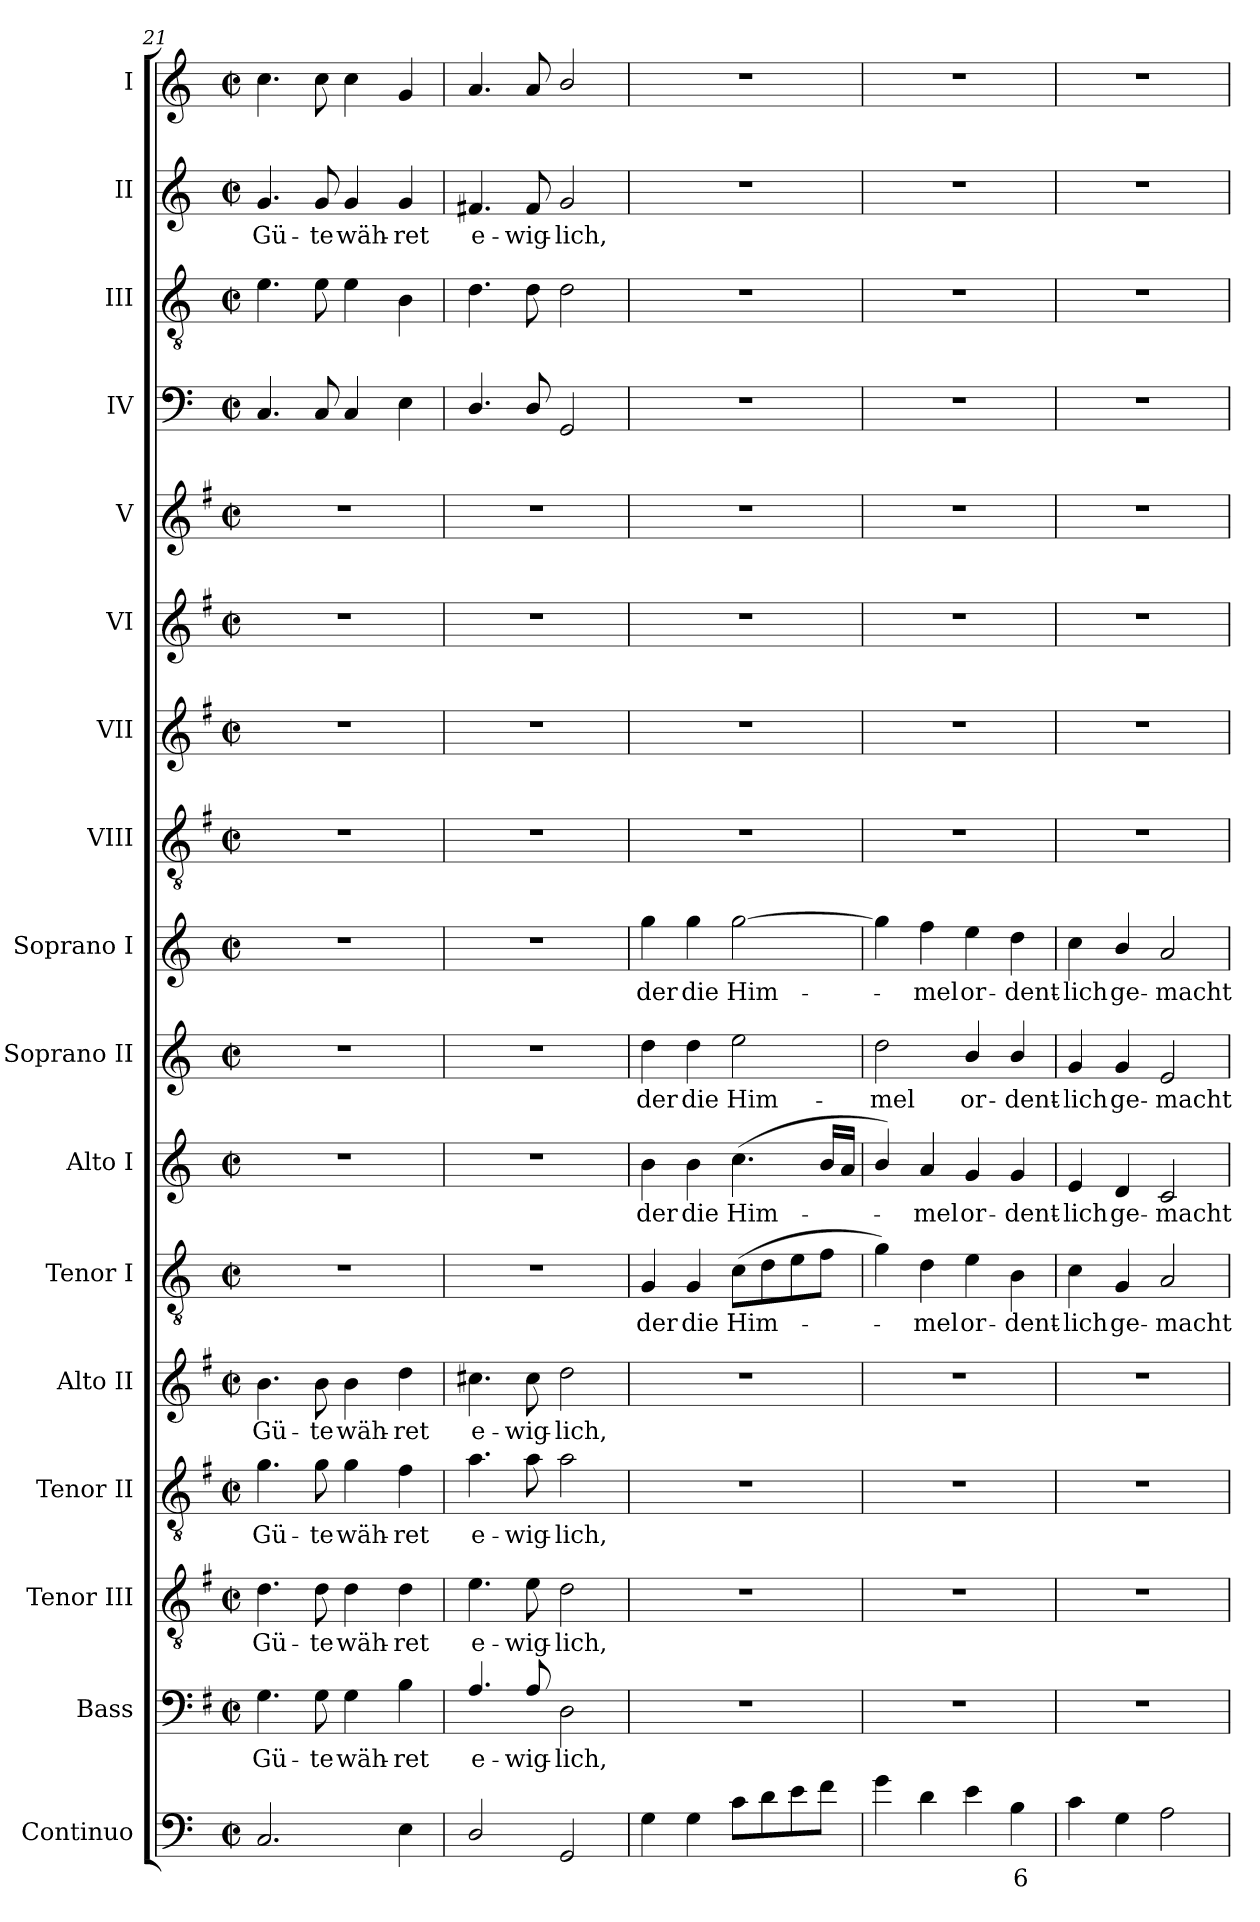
**kern	**text	**kern	**text	**kern	**text	**kern	**text	**kern	**text	**kern	**text	**kern	**text	**kern	**text	**kern	**text	**kern	**kern	**kern	**kern	**kern	**kern	**kern	**text	**kern
*part17	*part17	*part16	*part16	*part15	*part15	*part14	*part14	*part13	*part13	*part12	*part12	*part11	*part11	*part10	*part10	*part9	*part9	*part8	*part7	*part6	*part5	*part4	*part3	*part2	*part2	*part1
*staff17	*staff17	*staff16	*staff16	*staff15	*staff15	*staff14	*staff14	*staff13	*staff13	*staff12	*staff12	*staff11	*staff11	*staff10	*staff10	*staff9	*staff9	*staff8	*staff7	*staff6	*staff5	*staff4	*staff3	*staff2	*staff2	*staff1
*I"Continuo	*	*I"Bass	*	*I"Tenor III	*	*I"Tenor II	*	*I"Alto II	*	*I"Tenor I	*	*I"Alto I	*	*I"Soprano II	*	*I"Soprano I	*	*I"VIII	*I"VII	*I"VI	*I"V	*I"IV	*I"III	*I"II	*	*I"I
*	*	*I'B	*	*I'T	*	*I'T	*	*I'A	*	*I'T	*	*I'A	*	*I'S	*	*I'S	*	*I'VIII	*I'VII	*I'VI	*I'V	*I'IV	*I'III	*I'II	*	*I'I
!!LO:LB:g=z
*clefF4	*	*clefF4	*	*clefGv2	*	*clefGv2	*	*clefG2	*	*clefGv2	*	*clefG2	*	*clefG2	*	*clefG2	*	*clefGv2	*clefG2	*clefG2	*clefG2	*clefF4	*clefGv2	*clefG2	*	*clefG2
*	*	*ITrd4c7	*	*ITrd4c7	*	*ITrd4c7	*	*ITrd4c7	*	*	*	*	*	*	*	*	*	*ITrd4c7	*ITrd4c7	*ITrd4c7	*ITrd4c7	*	*	*	*	*
*k[]	*	*k[]	*	*k[]	*	*k[]	*	*k[]	*	*k[]	*	*k[]	*	*k[]	*	*k[]	*	*k[]	*k[]	*k[]	*k[]	*k[]	*k[]	*k[]	*	*k[]
*C:	*	*C:	*	*C:	*	*C:	*	*C:	*	*C:	*	*C:	*	*C:	*	*C:	*	*C:	*C:	*C:	*C:	*C:	*C:	*C:	*	*C:
*M2/2	*	*M2/2	*	*M2/2	*	*M2/2	*	*M2/2	*	*M2/2	*	*M2/2	*	*M2/2	*	*M2/2	*	*M2/2	*M2/2	*M2/2	*M2/2	*M2/2	*M2/2	*M2/2	*	*M2/2
*met(c|)	*	*met(c|)	*	*met(c|)	*	*met(c|)	*	*met(c|)	*	*met(c|)	*	*met(c|)	*	*met(c|)	*	*met(c|)	*	*met(c|)	*met(c|)	*met(c|)	*met(c|)	*met(c|)	*met(c|)	*met(c|)	*	*met(c|)
=21	=21	=21	=21	=21	=21	=21	=21	=21	=21	=21	=21	=21	=21	=21	=21	=21	=21	=21	=21	=21	=21	=21	=21	=21	=21	=21
!	!	!	!LO:LY:b	!	!LO:LY:b	!	!LO:LY:b	!	!LO:LY:b	!	!	!	!	!	!	!	!	!	!	!	!	!	!	!	!LO:LY:b	!
2.C	.	4.C	Gü-	4.G	Gü-	4.c	Gü-	4.e	Gü-	1r	.	1r	.	1r	.	1r	.	1r	1r	1r	1r	4.C	4.e	4.g	Gü-	4.cc
!	!	!	!LO:LY:b	!	!LO:LY:b	!	!LO:LY:b	!	!LO:LY:b	!	!	!	!	!	!	!	!	!	!	!	!	!	!	!	!LO:LY:b	!
.	.	8C	-te	8G	-te	8c	-te	8e	-te	.	.	.	.	.	.	.	.	.	.	.	.	8C	8e	8g	-te	8cc
!	!	!	!LO:LY:b	!	!LO:LY:b	!	!LO:LY:b	!	!LO:LY:b	!	!	!	!	!	!	!	!	!	!	!	!	!	!	!	!LO:LY:b	!
.	.	4C	wäh-	4G	wäh-	4c	wäh-	4e	wäh-	.	.	.	.	.	.	.	.	.	.	.	.	4C	4e	4g	wäh-	4cc
!	!	!	!LO:LY:b	!	!LO:LY:b	!	!LO:LY:b	!	!LO:LY:b	!	!	!	!	!	!	!	!	!	!	!	!	!	!	!	!LO:LY:b	!
4E	.	4E	-ret	4G	-ret	4B	-ret	4g	-ret	.	.	.	.	.	.	.	.	.	.	.	.	4E	4B	4g	-ret	4g
=22	=22	=22	=22	=22	=22	=22	=22	=22	=22	=22	=22	=22	=22	=22	=22	=22	=22	=22	=22	=22	=22	=22	=22	=22	=22	=22
!	!	!	!LO:LY:b	!	!LO:LY:b	!	!LO:LY:b	!	!LO:LY:b	!	!	!	!	!	!	!	!	!	!	!	!	!	!	!	!LO:LY:b	!
2D/	.	4.D/	e-	4.A	e-	4.d	e-	4.f#X	e-	1r	.	1r	.	1r	.	1r	.	1r	1r	1r	1r	4.D/	4.d	4.f#X	e-	4.a
!	!	!	!LO:LY:b	!	!LO:LY:b	!	!LO:LY:b	!	!LO:LY:b	!	!	!	!	!	!	!	!	!	!	!	!	!	!	!	!LO:LY:b	!
.	.	8D/	-wig-	8A	-wig-	8d	-wig-	8f#	-wig-	.	.	.	.	.	.	.	.	.	.	.	.	8D/	8d	8f#	-wig-	8a
!	!	!	!LO:LY:b	!	!LO:LY:b	!	!LO:LY:b	!	!LO:LY:b	!	!	!	!	!	!	!	!	!	!	!	!	!	!	!	!LO:LY:b	!
2GG	.	2GG	-lich,	2G	-lich,	2d	-lich,	2g	-lich,	.	.	.	.	.	.	.	.	.	.	.	.	2GG	2d	2g	-lich,	2b/
=23	=23	=23	=23	=23	=23	=23	=23	=23	=23	=23	=23	=23	=23	=23	=23	=23	=23	=23	=23	=23	=23	=23	=23	=23	=23	=23
!	!	!	!	!	!	!	!	!	!	!	!LO:LY:b	!	!LO:LY:b	!	!LO:LY:b	!	!LO:LY:b	!	!	!	!	!	!	!	!	!
4G	.	1r	.	1r	.	1r	.	1r	.	4G	der	4b	der	4dd	der	4gg	der	1r	1r	1r	1r	1r	1r	1r	.	1r
!	!	!	!	!	!	!	!	!	!	!	!LO:LY:b	!	!LO:LY:b	!	!LO:LY:b	!	!LO:LY:b	!	!	!	!	!	!	!	!	!
4G	.	.	.	.	.	.	.	.	.	4G	die	4b	die	4dd	die	4gg	die	.	.	.	.	.	.	.	.	.
!	!	!	!	!	!	!	!	!	!	!	!LO:LY:b	!	!LO:LY:b	!	!LO:LY:b	!	!LO:LY:b	!	!	!	!	!	!	!	!	!
8cL	.	.	.	.	.	.	.	.	.	(>8cL	Him-	(<4.cc	Him-	2ee	Him-	[2gg	Him-	.	.	.	.	.	.	.	.	.
8d	.	.	.	.	.	.	.	.	.	8d	.	.	.	.	.	.	.	.	.	.	.	.	.	.	.	.
8e	.	.	.	.	.	.	.	.	.	8e	.	.	.	.	.	.	.	.	.	.	.	.	.	.	.	.
8fJ	.	.	.	.	.	.	.	.	.	8fJ	.	16bLL	.	.	.	.	.	.	.	.	.	.	.	.	.	.
.	.	.	.	.	.	.	.	.	.	.	.	16aJJ	.	.	.	.	.	.	.	.	.	.	.	.	.	.
=24	=24	=24	=24	=24	=24	=24	=24	=24	=24	=24	=24	=24	=24	=24	=24	=24	=24	=24	=24	=24	=24	=24	=24	=24	=24	=24
!	!	!	!	!	!	!	!	!	!	!	!	!	!	!	!LO:LY:b	!	!	!	!	!	!	!	!	!	!	!
4g	.	1r	.	1r	.	1r	.	1r	.	4g)	.	4b/)	.	2dd	-mel	4gg]	.	1r	1r	1r	1r	1r	1r	1r	.	1r
!	!	!	!	!	!	!	!	!	!	!	!LO:LY:b	!	!LO:LY:b	!	!	!	!LO:LY:b	!	!	!	!	!	!	!	!	!
4d	.	.	.	.	.	.	.	.	.	4d	mel	4a	mel	.	.	4ff	mel	.	.	.	.	.	.	.	.	.
!	!	!	!	!	!	!	!	!	!	!	!LO:LY:b	!	!LO:LY:b	!	!LO:LY:b	!	!LO:LY:b	!	!	!	!	!	!	!	!	!
4e	.	.	.	.	.	.	.	.	.	4e	or-	4g	or-	4b/	or-	4ee	or-	.	.	.	.	.	.	.	.	.
!	!LO:LY:b	!	!	!	!	!	!	!	!	!	!LO:LY:b	!	!LO:LY:b	!	!LO:LY:b	!	!LO:LY:b	!	!	!	!	!	!	!	!	!
4B	6	.	.	.	.	.	.	.	.	4B	-dent-	4g	-dent-	4b/	-dent-	4dd	-dent-	.	.	.	.	.	.	.	.	.
=25	=25	=25	=25	=25	=25	=25	=25	=25	=25	=25	=25	=25	=25	=25	=25	=25	=25	=25	=25	=25	=25	=25	=25	=25	=25	=25
!	!	!	!	!	!	!	!	!	!	!	!LO:LY:b	!	!LO:LY:b	!	!LO:LY:b	!	!LO:LY:b	!	!	!	!	!	!	!	!	!
4c	.	1r	.	1r	.	1r	.	1r	.	4c	-lich	4e	-lich	4g	-lich	4cc	-lich	1r	1r	1r	1r	1r	1r	1r	.	1r
!	!	!	!	!	!	!	!	!	!	!	!LO:LY:b	!	!LO:LY:b	!	!LO:LY:b	!	!LO:LY:b	!	!	!	!	!	!	!	!	!
4G	.	.	.	.	.	.	.	.	.	4G	ge-	4d	ge-	4g	ge-	4b/	ge-	.	.	.	.	.	.	.	.	.
!	!	!	!	!	!	!	!	!	!	!	!LO:LY:b	!	!LO:LY:b	!	!LO:LY:b	!	!LO:LY:b	!	!	!	!	!	!	!	!	!
2A	.	.	.	.	.	.	.	.	.	2A/	-macht	2c	-macht	2e	-macht	2a	-macht	.	.	.	.	.	.	.	.	.
=	=	=	=	=	=	=	=	=	=	=	=	=	=	=	=	=	=	=	=	=	=	=	=	=	=	=
*-	*-	*-	*-	*-	*-	*-	*-	*-	*-	*-	*-	*-	*-	*-	*-	*-	*-	*-	*-	*-	*-	*-	*-	*-	*-	*-
